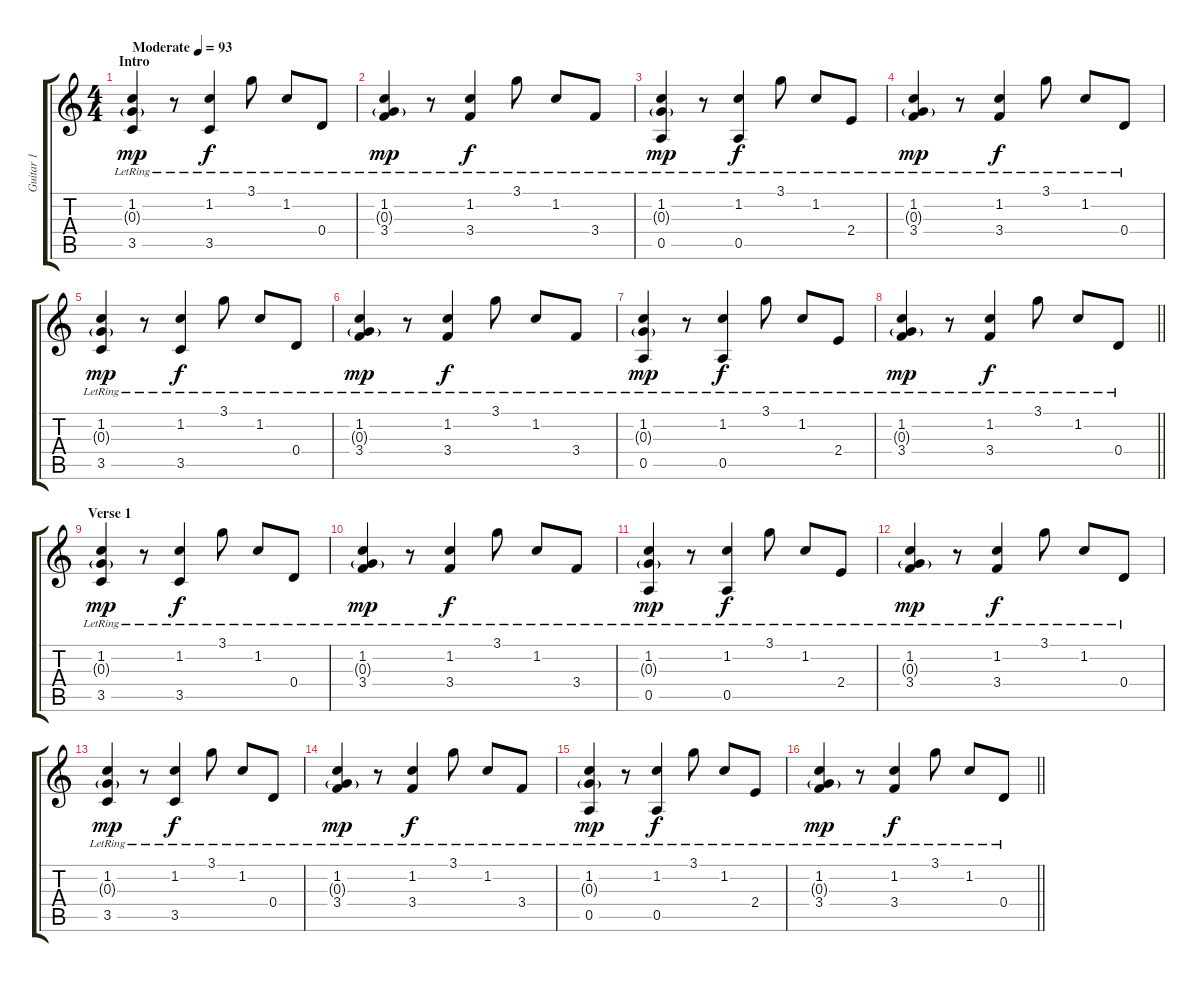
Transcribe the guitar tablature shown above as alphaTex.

\track ("Guitar 1" "Guitar 1") {instrument acousticguitarnylon}
\staff {score tabs}
\tuning (E4 B3 G3 D3 A2 E2) {hide}
\ts (4 4)
\section ("" "Intro")
\tempo (93 "Moderate")
\clef g2
\ks c
(1.2{lr} 0.3{g lr} 3.5{lr}).4{dy mp instrument acousticguitarnylon} r.8 (1.2{lr} 3.5{lr}).4{dy f} 3.1{lr}.8 1.2{lr}.8 0.4{lr}.8 |
(1.2{lr} 0.3{g} 3.4{lr}).4{dy mp} r.8 (1.2{lr} 3.4{lr}).4{dy f} 3.1{lr}.8 1.2{lr}.8 3.4{lr}.8 |
(1.2{lr} 0.3{g lr} 0.5{lr}).4{dy mp} r.8 (1.2{lr} 0.5{lr}).4{dy f} 3.1{lr}.8 1.2{lr}.8 2.4{lr}.8 |
(1.2{lr} 0.3{g lr} 3.4{lr}).4{dy mp} r.8 (1.2{lr} 3.4{lr}).4{dy f} 3.1{lr}.8 1.2{lr}.8 0.4{lr}.8 |
(1.2{lr} 0.3{g lr} 3.5{lr}).4{dy mp} r.8 (1.2{lr} 3.5{lr}).4{dy f} 3.1{lr}.8 1.2{lr}.8 0.4{lr}.8 |
(1.2{lr} 0.3{g} 3.4{lr}).4{dy mp} r.8 (1.2{lr} 3.4{lr}).4{dy f} 3.1{lr}.8 1.2{lr}.8 3.4{lr}.8 |
(1.2{lr} 0.3{g lr} 0.5{lr}).4{dy mp} r.8 (1.2{lr} 0.5{lr}).4{dy f} 3.1{lr}.8 1.2{lr}.8 2.4{lr}.8 |
\barLineRight lightlight
(1.2{lr} 0.3{g lr} 3.4{lr}).4{dy mp} r.8 (1.2{lr} 3.4{lr}).4{dy f} 3.1{lr}.8 1.2{lr}.8 0.4{lr}.8 |
\section ("" "Verse 1")
(1.2{lr} 0.3{g lr} 3.5{lr}).4{dy mp} r.8 (1.2{lr} 3.5{lr}).4{dy f} 3.1{lr}.8 1.2{lr}.8 0.4{lr}.8 |
(1.2{lr} 0.3{g} 3.4{lr}).4{dy mp} r.8 (1.2{lr} 3.4{lr}).4{dy f} 3.1{lr}.8 1.2{lr}.8 3.4{lr}.8 |
(1.2{lr} 0.3{g lr} 0.5{lr}).4{dy mp} r.8 (1.2{lr} 0.5{lr}).4{dy f} 3.1{lr}.8 1.2{lr}.8 2.4{lr}.8 |
(1.2{lr} 0.3{g lr} 3.4{lr}).4{dy mp} r.8 (1.2{lr} 3.4{lr}).4{dy f} 3.1{lr}.8 1.2{lr}.8 0.4{lr}.8 |
(1.2{lr} 0.3{g lr} 3.5{lr}).4{dy mp} r.8 (1.2{lr} 3.5{lr}).4{dy f} 3.1{lr}.8 1.2{lr}.8 0.4{lr}.8 |
(1.2{lr} 0.3{g} 3.4{lr}).4{dy mp} r.8 (1.2{lr} 3.4{lr}).4{dy f} 3.1{lr}.8 1.2{lr}.8 3.4{lr}.8 |
(1.2{lr} 0.3{g lr} 0.5{lr}).4{dy mp} r.8 (1.2{lr} 0.5{lr}).4{dy f} 3.1{lr}.8 1.2{lr}.8 2.4{lr}.8 |
\barLineRight lightlight
(1.2{lr} 0.3{g lr} 3.4{lr}).4{dy mp} r.8 (1.2{lr} 3.4{lr}).4{dy f} 3.1{lr}.8 1.2{lr}.8 0.4{lr}.8
